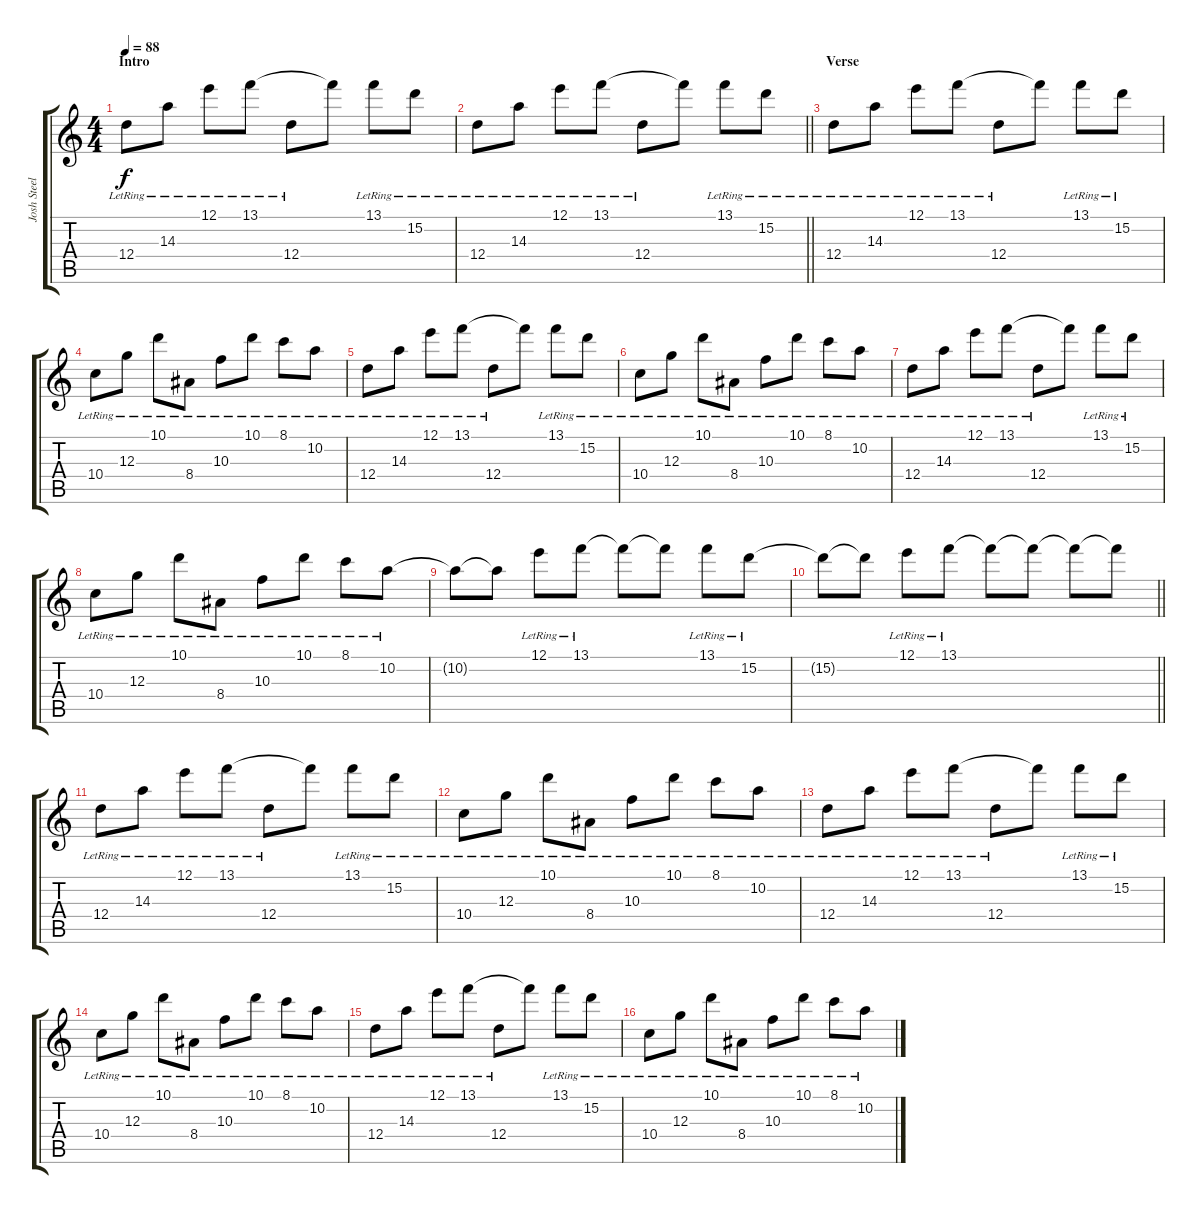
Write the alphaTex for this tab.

\track ("Josh Steely (Lead Guitar)" "Josh Steel") {instrument acousticguitarsteel}
\staff {score tabs}
\tuning (E4 B3 G3 D3 A2 D2) {hide}
\ts (4 4)
\section ("" "Intro")
\tempo 88
\clef g2
\ks c
12.4{lr}.8{dy f instrument acousticguitarsteel} 14.3{lr}.8 12.1{lr}.8 13.1{lr}.8 12.4{lr}.8 13.1{t}.8 13.1{lr}.8 15.2{lr}.8 |
\barLineRight lightlight
12.4{lr}.8 14.3{lr}.8 12.1{lr}.8 13.1{lr}.8 12.4{lr}.8 13.1{t}.8 13.1{lr}.8 15.2{lr}.8 |
\section ("" "Verse")
12.4{lr}.8 14.3{lr}.8 12.1{lr}.8 13.1{lr}.8 12.4{lr}.8 13.1{t}.8 13.1{lr}.8 15.2{lr}.8 |
10.4{lr}.8 12.3{lr}.8 10.1{lr}.8 8.4{lr}.8 10.3{lr}.8 10.1{lr}.8 8.1{lr}.8 10.2{lr}.8 |
12.4{lr}.8 14.3{lr}.8 12.1{lr}.8 13.1{lr}.8 12.4{lr}.8 13.1{t}.8 13.1{lr}.8 15.2{lr}.8 |
10.4{lr}.8 12.3{lr}.8 10.1{lr}.8 8.4{lr}.8 10.3{lr}.8 10.1{lr}.8 8.1{lr}.8 10.2{lr}.8 |
12.4{lr}.8 14.3{lr}.8 12.1{lr}.8 13.1{lr}.8 12.4{lr}.8 13.1{t}.8 13.1{lr}.8 15.2{lr}.8 |
10.4{lr}.8 12.3{lr}.8 10.1{lr}.8 8.4{lr}.8 10.3{lr}.8 10.1{lr}.8 8.1{lr}.8 10.2{lr}.8 |
10.2{t}.8 10.2{t}.8 12.1{lr}.8 13.1{lr}.8 13.1{t}.8 13.1{t}.8 13.1{lr}.8 15.2{lr}.8 |
\barLineRight lightlight
15.2{t}.8 15.2{t}.8 12.1{lr}.8 13.1{lr}.8 13.1{t}.8 13.1{t}.8 13.1{t}.8 13.1{t}.8 |
12.4{lr}.8 14.3{lr}.8 12.1{lr}.8 13.1{lr}.8 12.4{lr}.8 13.1{t}.8 13.1{lr}.8 15.2{lr}.8 |
10.4{lr}.8 12.3{lr}.8 10.1{lr}.8 8.4{lr}.8 10.3{lr}.8 10.1{lr}.8 8.1{lr}.8 10.2{lr}.8 |
12.4{lr}.8 14.3{lr}.8 12.1{lr}.8 13.1{lr}.8 12.4{lr}.8 13.1{t}.8 13.1{lr}.8 15.2{lr}.8 |
10.4{lr}.8 12.3{lr}.8 10.1{lr}.8 8.4{lr}.8 10.3{lr}.8 10.1{lr}.8 8.1{lr}.8 10.2{lr}.8 |
12.4{lr}.8 14.3{lr}.8 12.1{lr}.8 13.1{lr}.8 12.4{lr}.8 13.1{t}.8 13.1{lr}.8 15.2{lr}.8 |
10.4{lr}.8 12.3{lr}.8 10.1{lr}.8 8.4{lr}.8 10.3{lr}.8 10.1{lr}.8 8.1{lr}.8 10.2{lr}.8
